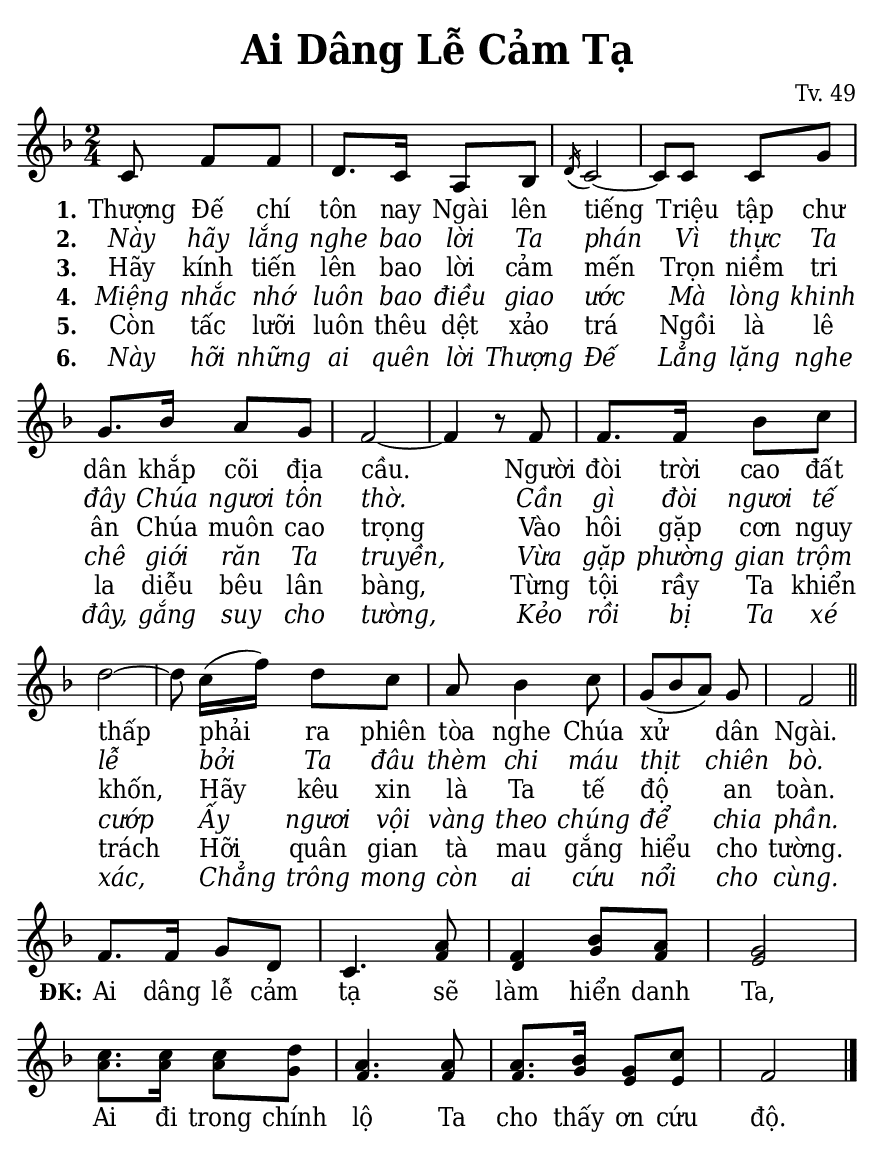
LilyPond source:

% Cài đặt chung\
\version "2.22.1"
\include "english.ly"

\header {
  title = \markup { \fontsize #1 "Ai Dâng Lễ Cảm Tạ" }
  composer = "Tv. 49"
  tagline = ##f
}

% Nhạc phiên khúc
nhacPhienKhucSop = \relative c' {
  \partial 4. c8 f f |
  d8. c16 a8 bf |
  \slashedGrace { d16 ( } c2) ~ |
  c8 c c g' |
  g8. bf16 a8 g |
  f2 ~ |
  f4 r8 f |
  f8. f16 bf8 c |
  d2 ~ |
  d8 c16 ([f]) d8 c |
  a bf4 c8 |
  g ([bf a]) g |
  f2 \bar "||" \break
  
  f8. f16 g8 d |
  c4. a'8 |
  f4 bf8 a |
  g2 |
  c8. c16 c8 d |
  a4. a8 |
  a8. bf16 g8 c |
  f,2 \bar "|."
}

nhacPhienKhucAlto = \relative c' {
  r4. |
  R2*12
  
  f8. f16 g8 d |
  c4. f8 |
  d4 g8 f |
  e2 |
  a8. a16 a8 g |
  f4. f8 |
  f8. g16 e8 e |
  f2
}

% Lời phiên khúc
loiPhienKhucSop = \lyrics {
  <<
    {
      \set stanza = "1."
      Thượng Đế chí tôn nay Ngài lên tiếng
      Triệu tập chư dân khắp cõi địa cầu.
      Người đòi trời cao đất thấp phải ra phiên tòa
      nghe Chúa xử dân Ngài.
    }
    \new Lyrics {
	    \set associatedVoice = "beSop"
	    \set stanza = "2."
      \override Lyrics.LyricText.font-shape = #'italic
	    Này hãy lắng nghe bao lời Ta phán
	    Vì thực Ta đây Chúa ngươi tôn thờ.
	    Cần gì đòi ngươi tế lễ
	    bởi Ta đâu thèm chi máu thịt chiên bò.
    }
    \new Lyrics {
	    \set associatedVoice = "beSop"
	    \set stanza = "3."
	    Hãy kính tiến lên bao lời cảm mến
	    Trọn niềm tri ân Chúa muôn cao trọng
	    Vào hôi gặp cơn nguy khốn,
	    Hãy kêu xin là Ta tế độ an toàn.
    }
    \new Lyrics {
	    \set associatedVoice = "beSop"
	    \set stanza = "4."
      \override Lyrics.LyricText.font-shape = #'italic
	    Miệng nhắc nhớ luôn bao điều giao ước
	    Mà lòng khinh chê giới răn Ta truyền,
	    Vừa gặp phường gian trộm cướp
	    Ấy ngươi vội vàng theo chúng để chia phần.
    }
    \new Lyrics {
	    \set associatedVoice = "beSop"
	    \set stanza = "5."
	    Còn tấc lưỡi luôn thêu dệt xảo trá
	    Ngồi là lê la diễu bêu lân bàng,
	    Từng tội rầy Ta khiển trách
	    Hỡi quân gian tà mau gắng hiểu cho tường.
    }
    \new Lyrics {
	    \set associatedVoice = "beSop"
	    \set stanza = "6."
      \override Lyrics.LyricText.font-shape = #'italic
	    Này hỡi những ai quên lời Thượng Đế
	    Lẳng lặng nghe đây, gắng suy cho tường,
	    Kẻo rồi bị Ta xé xác,
	    Chẳng trông mong còn ai cứu nổi cho cùng.
    }
  >>
  \set stanza = "ĐK:"
  Ai dâng lễ cảm tạ sẽ làm hiển danh Ta,
  Ai đi trong chính lộ Ta cho thấy ơn cứu độ.
}

% Dàn trang
\paper {
  #(set-paper-size "a5")
  top-margin = 3\mm
  bottom-margin = 3\mm
  left-margin = 3\mm
  right-margin = 3\mm
  indent = #0
  #(define fonts
	 (make-pango-font-tree "Deja Vu Serif Condensed"
	 		       "Deja Vu Serif Condensed"
			       "Deja Vu Serif Condensed"
			       (/ 20 20)))
  print-page-number = ##f
  system-system-spacing = #'((basic-distance . 0.1) (padding . 2))
}

TongNhip = {
  \key f \major \time 2/4
  \set Timing.beamExceptions = #'()
  \set Timing.baseMoment = #(ly:make-moment 1/4)
}

% Đổi kích thước nốt cho bè phụ
notBePhu =
#(define-music-function (font-size music) (number? ly:music?)
   (for-some-music
     (lambda (m)
       (if (music-is-of-type? m 'rhythmic-event)
           (begin
             (set! (ly:music-property m 'tweaks)
                   (cons `(font-size . ,font-size)
                         (ly:music-property m 'tweaks)))
             #t)
           #f))
     music)
   music)

\score {
  \new ChoirStaff <<
    \new Staff \with {
        \consists "Merge_rests_engraver"
        printPartCombineTexts = ##f
      }
      <<
      \new Voice \TongNhip \partCombine 
        \nhacPhienKhucSop
        \notBePhu -1 { \nhacPhienKhucAlto }
      \new NullVoice = beSop \nhacPhienKhucSop
      \new Lyrics \lyricsto beSop \loiPhienKhucSop
      >>
  >>
  \layout {
    \override Lyrics.LyricSpace.minimum-distance = #1
    \override Score.BarNumber.break-visibility = ##(#f #f #f)
    \override Score.SpacingSpanner.uniform-stretching = ##t
  } 
}
